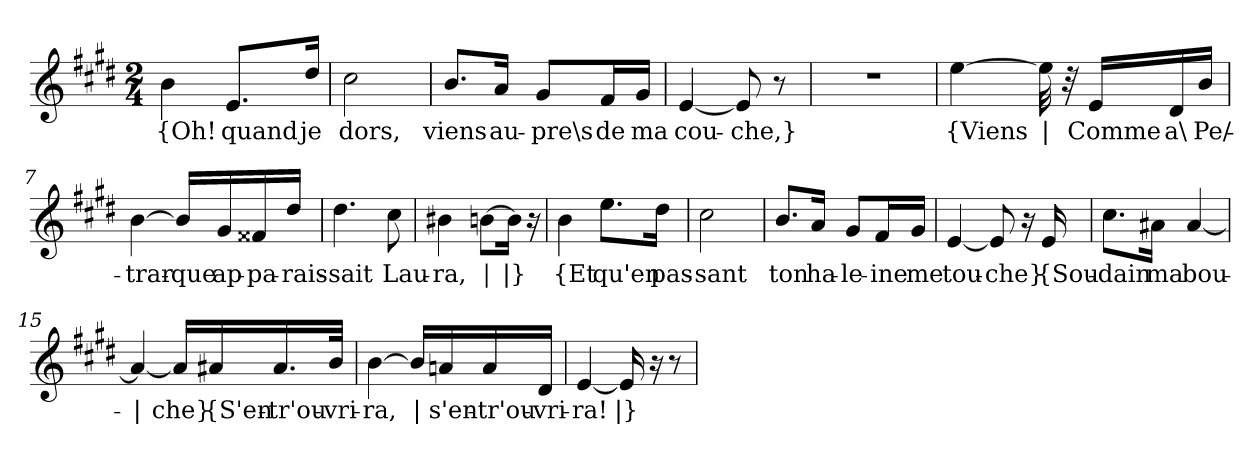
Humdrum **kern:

**kern	**text
*part1	*part1
*staff1	*staff1
*clefG2	*
*k[f#c#g#d#]	*
*M2/4	*
=1	=1
!	!LO:LY:b
4b\	{Oh!
!	!LO:LY:b
8.e/L	quand
!	!LO:LY:b
16dd#/Jk	je
=2	=2
!	!LO:LY:b
2cc#\	dors,
=3	=3
!	!LO:LY:b
8.b/L	viens
!	!LO:LY:b
16a/Jk	au-
!	!LO:LY:b
8g#/L	-pre\s
!	!LO:LY:b
16f#/L	de
!	!LO:LY:b
16g#/JJ	ma
=4	=4
!	!LO:LY:b
[4e/	cou-
!	!LO:LY:b
8e/]	-che,}
8r	.
=5	=5
2r	.
=6	=6
!	!LO:LY:b
[4ee\	{Viens
!	!LO:LY:b
32ee\]	|
32r	.
!	!LO:LY:b
16e/LL	Comme
!	!LO:LY:b
16d#/	a\
!	!LO:LY:b
16b/JJ	Pe/-
!!LO:LB:g=z
=7	=7
!	!LO:LY:b
[4b\	-trar-
!	!LO:LY:b
16b/LL]	-que
!	!LO:LY:b
16g#/	ap-
!	!LO:LY:b
16f##X/	-pa-
!	!LO:LY:b
16dd#/JJ	-rais-
=8	=8
!	!LO:LY:b
4.dd#\	-sait
!	!LO:LY:b
8cc#\	Lau-
=9	=9
!	!LO:LY:b
4b#X\	-ra,
!	!LO:LY:b
[8bn\L	|
!	!LO:LY:b
16b\Jk]	|}
16r	.
=10	=10
!	!LO:LY:b
4b\	{Et
!	!LO:LY:b
8.ee\L	qu'en
!	!LO:LY:b
16dd#\Jk	pas-
=11	=11
!	!LO:LY:b
2cc#\	-sant
=12	=12
!	!LO:LY:b
8.b/L	ton
!	!LO:LY:b
16a/Jk	ha-
!	!LO:LY:b
8g#/L	-le-
!	!LO:LY:b
16f#/L	-ine
!	!LO:LY:b
16g#/JJ	me
!!LO:LB:g=z
=13	=13
!	!LO:LY:b
[4e/	tou-
!	!LO:LY:b
8e/]	-che}
16r	.
!	!LO:LY:b
16e/	{Sou-
=14	=14
!	!LO:LY:b
8.cc#\L	-dain
!	!LO:LY:b
16a#X\Jk	ma
!	!LO:LY:b
[4a#/	bou-
=15	=15
!	!LO:LY:b
4a#/_	|
!	!LO:LY:b
16a#/LL]	-che}
!	!LO:LY:b
16a#X/	{S'en-
!	!LO:LY:b
16.a#/	-tr'ou-
!	!LO:LY:b
32b/JJk	-vri-
=16	=16
!	!LO:LY:b
[4b\	-ra,
!	!LO:LY:b
16b/LL]	|
!	!LO:LY:b
16an/	s'en-
!	!LO:LY:b
16a/	-tr'ou-
!	!LO:LY:b
16d#/JJ	-vri-
=17	=17
!	!LO:LY:b
[4e/	-ra!
!	!LO:LY:b
16e/]	|}
16r	.
8r	.
=	=
*-	*-
